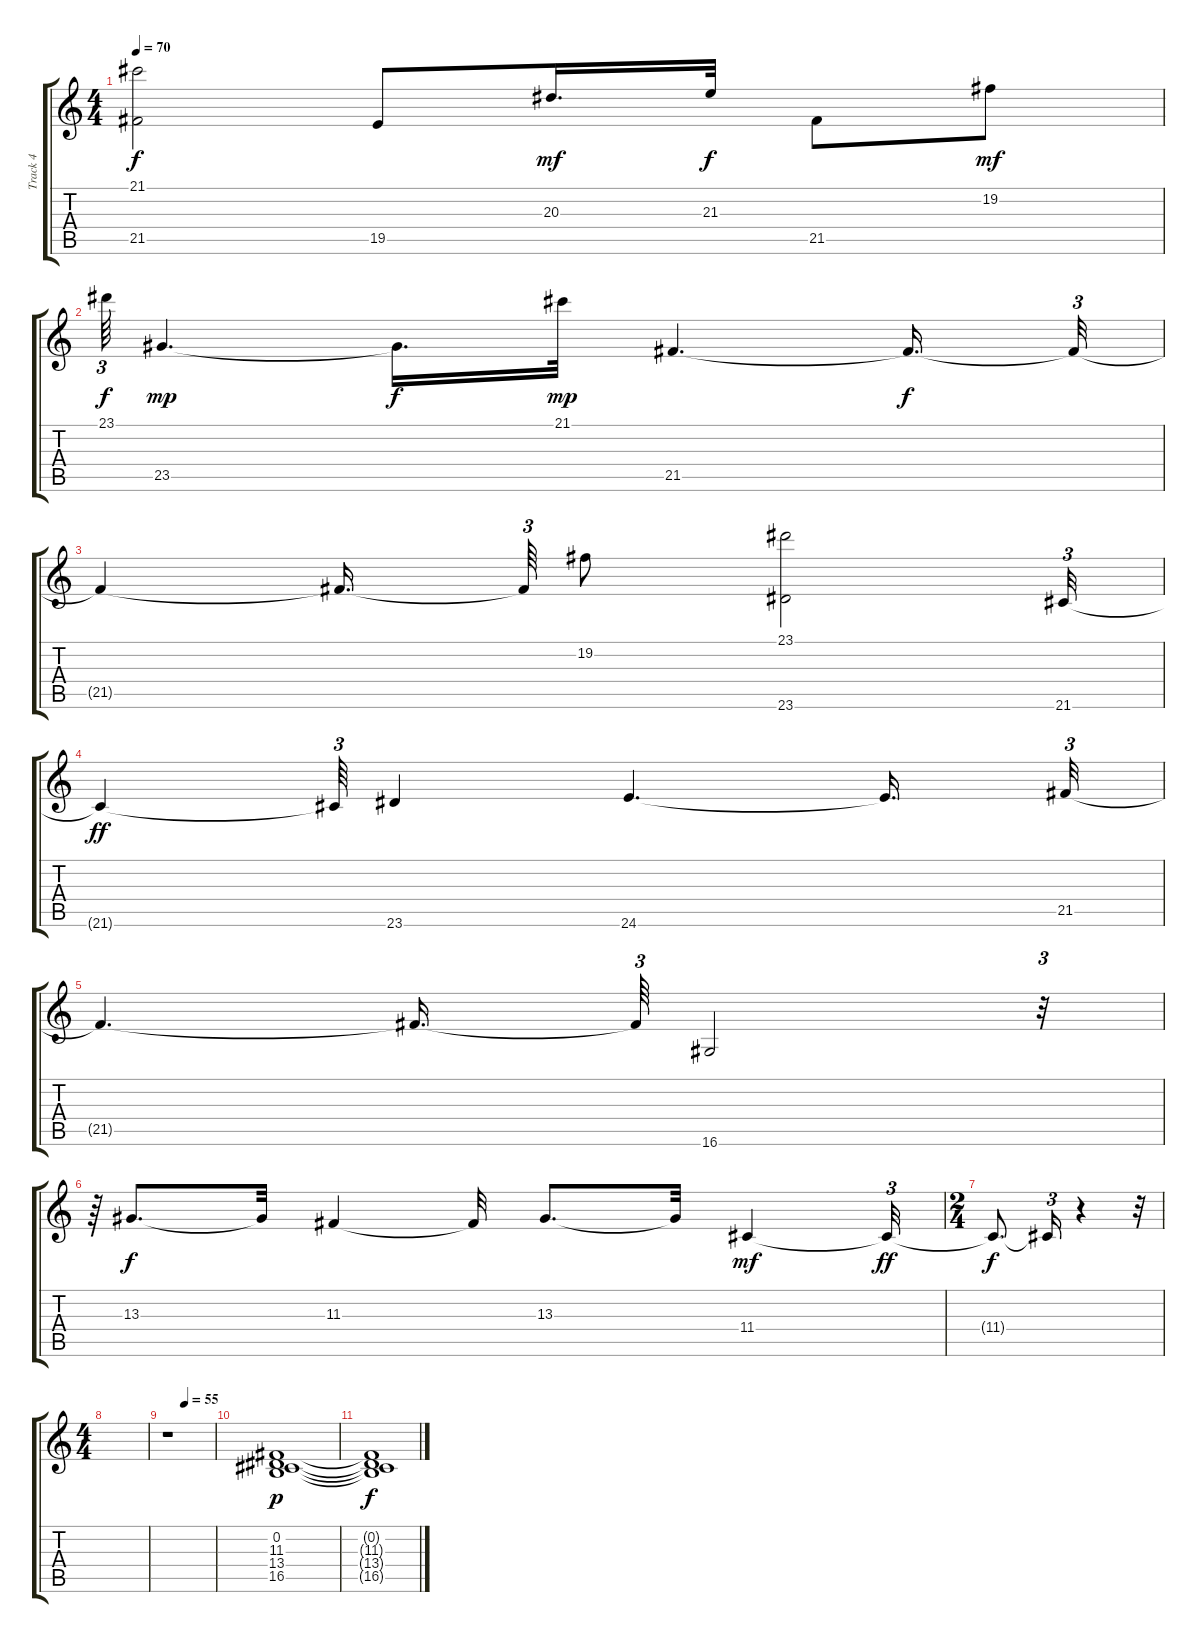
\track ("Track 4" "Track 4") {instrument stringensemble1}
\staff {score tabs}
\tuning (E4 B3 G3 D3 A2 E2) {hide}
\ts (4 4)
\tempo 70
\clef g2
\ks c
(21.1{t} 21.5{t}).2{dy f} 19.5.8 20.3.16{d dy mf} 21.3.32{dy f} 21.5.8 19.2.8{dy mf} |
23.1.64{tu (3 2) dy f} 23.5.4{d dy mp} 23.5{t}.16{d dy f} 21.1.32{dy mp} 21.5.4{d} 21.5{t}.16{d dy f} 21.5{t}.32{tu (3 2)} |
21.5{t}.4 21.5{t}.16{d beam splitsecondary} 21.5{t}.64{tu (3 2)} 19.2.8 (23.1 23.6).2 21.6.32{tu (3 2)} |
21.6{t}.4{dy ff} 21.6{t}.64{tu (3 2)} 23.6.4 24.6.4{d} 24.6{t}.16{d} 21.5.32{tu (3 2)} |
21.5{t}.4{d} 21.5{t}.16{d} 21.5{t}.64{tu (3 2)} 16.6.2 r.32{tu (3 2)} |
r.64{tu (3 2)} 13.3.8{d dy f} 13.3{t}.32 11.3.4 11.3{t}.32 13.3.8{d} 13.3{t}.32 11.4.4{dy mf} 11.4{t}.32{tu (3 2) dy ff} |
\ts (2 4)
11.4{t}.8{d dy f} 11.4{t}.16{tu (3 2)} r.4 r.32{tu (3 2)} |
\ts (4 4)
|
\tempo (55 0.375)
r.1 |
(0.2 11.3 13.4 16.5).1{dy p} |
(0.2{t} 11.3{t} 13.4{t} 16.5{t}).1{dy f}
